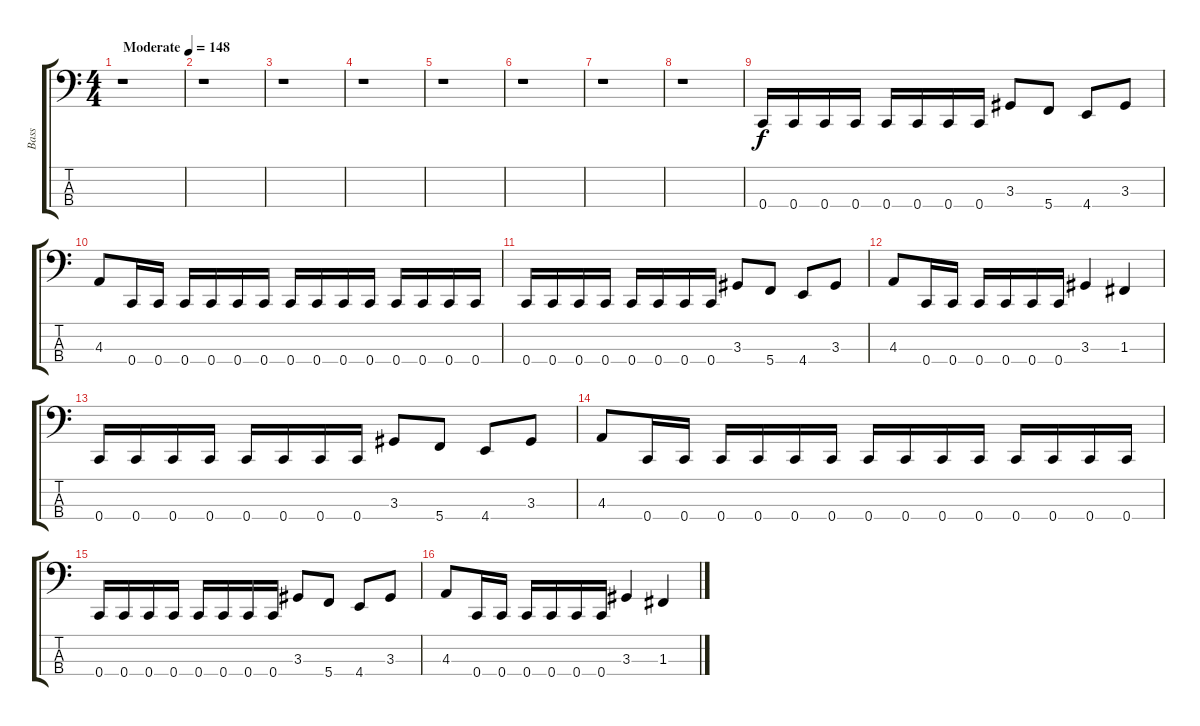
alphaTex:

\track ("Bass" "Bass") {instrument electricbasspick}
\staff {score tabs}
\tuning (Eb2 Bb1 F1 C1) {hide}
\ts (4 4)
\tempo (148 "Moderate")
\clef f4
\ks c
r.1{dy f instrument electricbasspick} |
r.1 |
r.1 |
r.1 |
r.1 |
r.1 |
r.1 |
r.1 |
0.4.16 0.4.16 0.4.16 0.4.16 0.4.16 0.4.16 0.4.16 0.4.16 3.3.8 5.4.8 4.4.8 3.3.8 |
4.3.8 0.4.16 0.4.16 0.4.16 0.4.16 0.4.16 0.4.16 0.4.16 0.4.16 0.4.16 0.4.16 0.4.16 0.4.16 0.4.16 0.4.16 |
0.4.16 0.4.16 0.4.16 0.4.16 0.4.16 0.4.16 0.4.16 0.4.16 3.3.8 5.4.8 4.4.8 3.3.8 |
4.3.8 0.4.16 0.4.16 0.4.16 0.4.16 0.4.16 0.4.16 3.3.4 1.3.4 |
0.4.16 0.4.16 0.4.16 0.4.16 0.4.16 0.4.16 0.4.16 0.4.16 3.3.8 5.4.8 4.4.8 3.3.8 |
4.3.8 0.4.16 0.4.16 0.4.16 0.4.16 0.4.16 0.4.16 0.4.16 0.4.16 0.4.16 0.4.16 0.4.16 0.4.16 0.4.16 0.4.16 |
0.4.16 0.4.16 0.4.16 0.4.16 0.4.16 0.4.16 0.4.16 0.4.16 3.3.8 5.4.8 4.4.8 3.3.8 |
4.3.8 0.4.16 0.4.16 0.4.16 0.4.16 0.4.16 0.4.16 3.3.4 1.3.4
